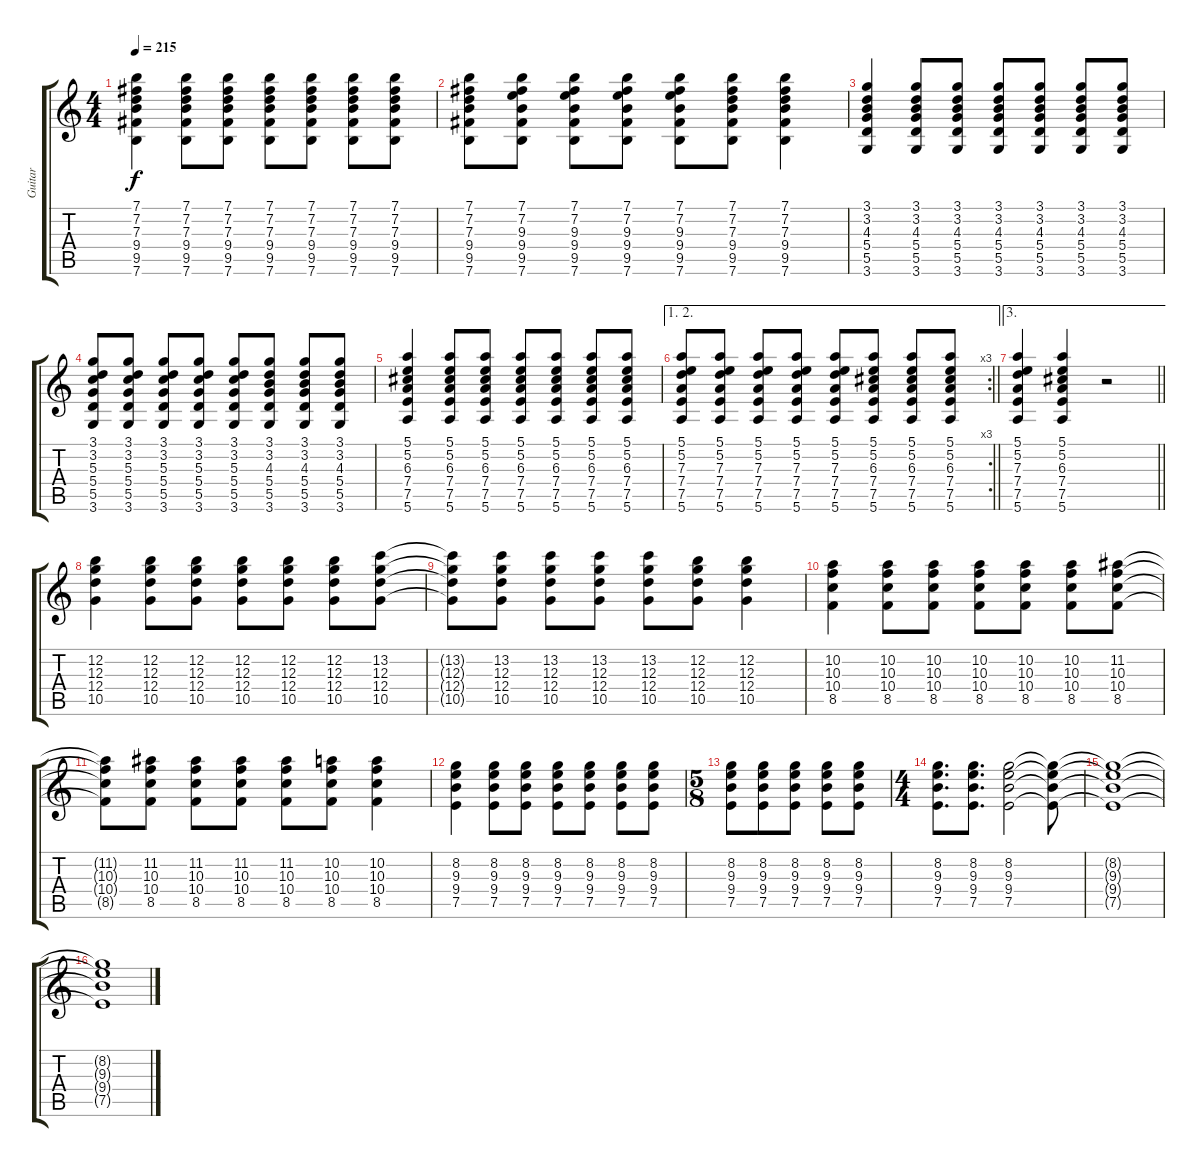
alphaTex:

\track ("Guitar" "Guitar") {instrument distortionguitar}
\staff {score tabs}
\tuning (E4 B3 G3 D3 A2 E2) {hide}
\ts (4 4)
\tempo 215
\clef g2
\ks c
(7.1 7.2 7.3 9.4 9.5 7.6).4{dy f} (7.1 7.2 7.3 9.4 9.5 7.6).8 (7.1 7.2 7.3 9.4 9.5 7.6).8 (7.1 7.2 7.3 9.4 9.5 7.6).8 (7.1 7.2 7.3 9.4 9.5 7.6).8 (7.1 7.2 7.3 9.4 9.5 7.6).8 (7.1 7.2 7.3 9.4 9.5 7.6).8 |
(7.1 7.2 7.3 9.4 9.5 7.6).8 (7.1 7.2 9.3 9.4 9.5 7.6).8 (7.1 7.2 9.3 9.4 9.5 7.6).8 (7.1 7.2 9.3 9.4 9.5 7.6).8 (7.1 7.2 9.3 9.4 9.5 7.6).8 (7.1 7.2 7.3 9.4 9.5 7.6).8 (7.1 7.2 7.3 9.4 9.5 7.6).4 |
(3.1 3.2 4.3 5.4 5.5 3.6).4 (3.1 3.2 4.3 5.4 5.5 3.6).8 (3.1 3.2 4.3 5.4 5.5 3.6).8 (3.1 3.2 4.3 5.4 5.5 3.6).8 (3.1 3.2 4.3 5.4 5.5 3.6).8 (3.1 3.2 4.3 5.4 5.5 3.6).8 (3.1 3.2 4.3 5.4 5.5 3.6).8 |
(3.1 3.2 5.3 5.4 5.5 3.6).8 (3.1 3.2 5.3 5.4 5.5 3.6).8 (3.1 3.2 5.3 5.4 5.5 3.6).8 (3.1 3.2 5.3 5.4 5.5 3.6).8 (3.1 3.2 5.3 5.4 5.5 3.6).8 (3.1 3.2 4.3 5.4 5.5 3.6).8 (3.1 3.2 4.3 5.4 5.5 3.6).8 (3.1 3.2 4.3 5.4 5.5 3.6).8 |
(5.1 5.2 6.3 7.4 7.5 5.6).4 (5.1 5.2 6.3 7.4 7.5 5.6).8 (5.1 5.2 6.3 7.4 7.5 5.6).8 (5.1 5.2 6.3 7.4 7.5 5.6).8 (5.1 5.2 6.3 7.4 7.5 5.6).8 (5.1 5.2 6.3 7.4 7.5 5.6).8 (5.1 5.2 6.3 7.4 7.5 5.6).8 |
\ae (1 2)
\rc 3
\barLineRight lightlight
(5.1 5.2 7.3 7.4 7.5 5.6).8 (5.1 5.2 7.3 7.4 7.5 5.6).8 (5.1 5.2 7.3 7.4 7.5 5.6).8 (5.1 5.2 7.3 7.4 7.5 5.6).8 (5.1 5.2 7.3 7.4 7.5 5.6).8 (5.1 5.2 6.3 7.4 7.5 5.6).8 (5.1 5.2 6.3 7.4 7.5 5.6).8 (5.1 5.2 6.3 7.4 7.5 5.6).8 |
\ae 3
\barLineRight lightlight
(5.1 5.2 7.3 7.4 7.5 5.6).4 (5.1 5.2 6.3 7.4 7.5 5.6).4 r.2 |
(12.2 12.3 12.4 10.5).4 (12.2 12.3 12.4 10.5).8 (12.2 12.3 12.4 10.5).8 (12.2 12.3 12.4 10.5).8 (12.2 12.3 12.4 10.5).8 (12.2 12.3 12.4 10.5).8 (13.2 12.3 12.4 10.5).8 |
(13.2{t} 12.3{t} 12.4{t} 10.5{t}).8 (13.2 12.3 12.4 10.5).8 (13.2 12.3 12.4 10.5).8 (13.2 12.3 12.4 10.5).8 (13.2 12.3 12.4 10.5).8 (12.2 12.3 12.4 10.5).8 (12.2 12.3 12.4 10.5).4 |
(10.2 10.3 10.4 8.5).4 (10.2 10.3 10.4 8.5).8 (10.2 10.3 10.4 8.5).8 (10.2 10.3 10.4 8.5).8 (10.2 10.3 10.4 8.5).8 (10.2 10.3 10.4 8.5).8 (11.2 10.3 10.4 8.5).8 |
(11.2{t} 10.3{t} 10.4{t} 8.5{t}).8 (11.2 10.3 10.4 8.5).8 (11.2 10.3 10.4 8.5).8 (11.2 10.3 10.4 8.5).8 (11.2 10.3 10.4 8.5).8 (10.2 10.3 10.4 8.5).8 (10.2 10.3 10.4 8.5).4 |
(8.2 9.3 9.4 7.5).4 (8.2 9.3 9.4 7.5).8 (8.2 9.3 9.4 7.5).8 (8.2 9.3 9.4 7.5).8 (8.2 9.3 9.4 7.5).8 (8.2 9.3 9.4 7.5).8 (8.2 9.3 9.4 7.5).8 |
\ts (5 8)
(8.2 9.3 9.4 7.5).8 (8.2 9.3 9.4 7.5).8 (8.2 9.3 9.4 7.5).8 (8.2 9.3 9.4 7.5).8 (8.2 9.3 9.4 7.5).8 |
\ts (4 4)
(8.2 9.3 9.4 7.5).8{d} (8.2 9.3 9.4 7.5).8{d} (8.2 9.3 9.4 7.5).2 (8.2{t} 9.3{t} 9.4{t} 7.5{t}).8 |
(8.2{t} 9.3{t} 9.4{t} 7.5{t}).1 |
(8.2{t} 9.3{t} 9.4{t} 7.5{t}).1
